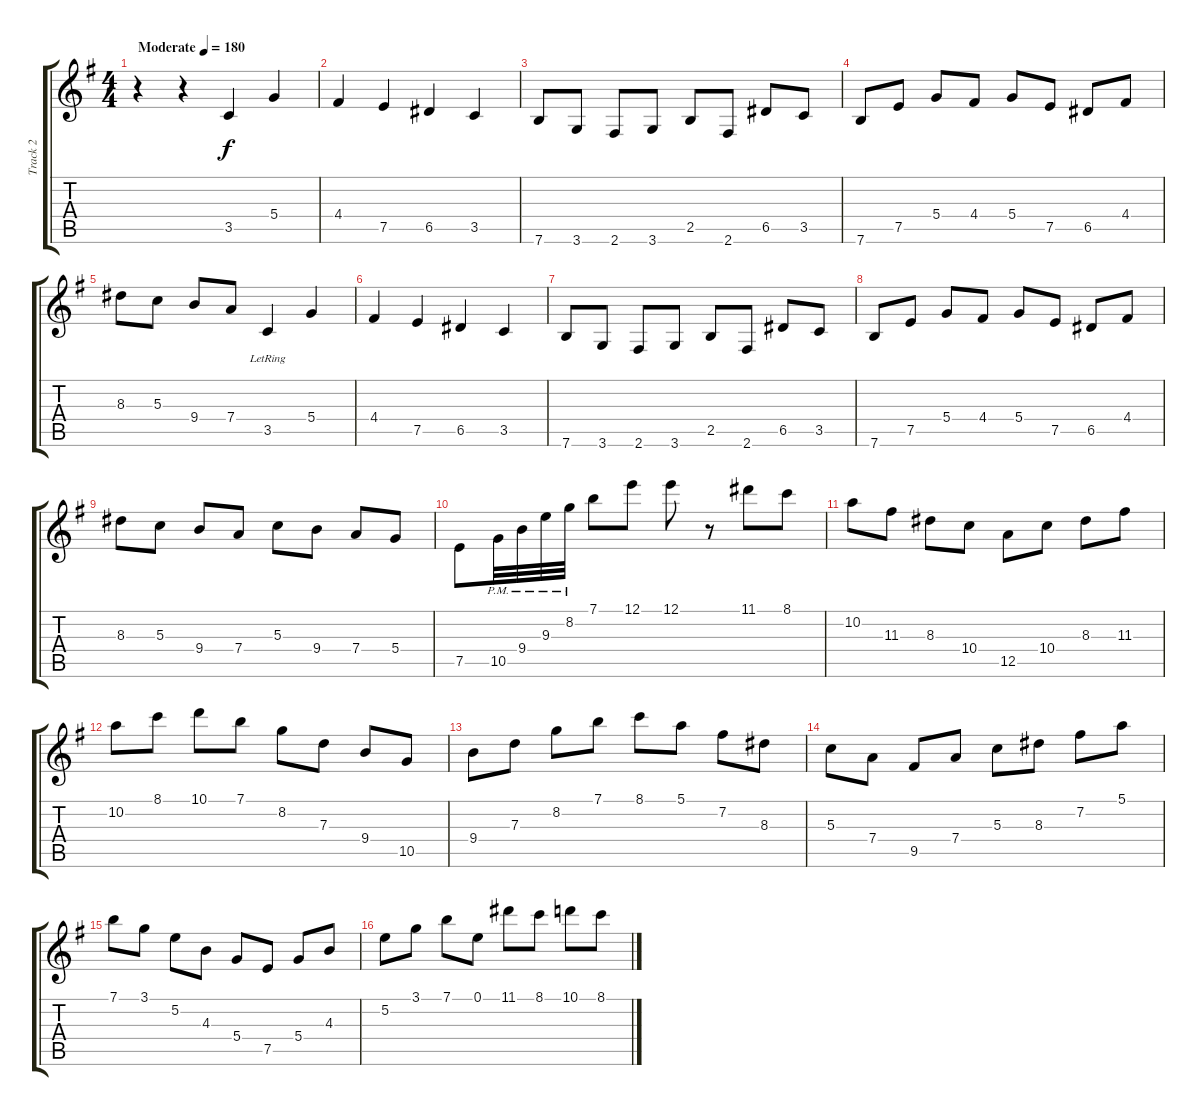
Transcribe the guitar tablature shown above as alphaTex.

\track ("Track 2" "Track 2") {instrument overdrivenguitar}
\staff {score tabs}
\tuning (E4 B3 G3 D3 A2 E2) {hide}
\ts (4 4)
\tempo (180 "Moderate")
\clef g2
\ks g
r.4{dy f instrument overdrivenguitar} r.4 3.5.4 5.4.4 |
4.4.4 7.5.4 6.5.4 3.5.4 |
7.6.8 3.6.8 2.6.8 3.6.8 2.5.8 2.6.8 6.5.8 3.5.8 |
7.6.8 7.5.8 5.4.8 4.4.8 5.4.8 7.5.8 6.5.8 4.4.8 |
8.3.8 5.3.8 9.4.8 7.4.8 3.5{lr}.4 5.4.4 |
4.4.4 7.5.4 6.5.4 3.5.4 |
7.6.8 3.6.8 2.6.8 3.6.8 2.5.8 2.6.8 6.5.8 3.5.8 |
7.6.8 7.5.8 5.4.8 4.4.8 5.4.8 7.5.8 6.5.8 4.4.8 |
8.3.8 5.3.8 9.4.8 7.4.8 5.3.8 9.4.8 7.4.8 5.4.8 |
7.5.8 10.5{pm}.32 9.4{pm}.32 9.3{pm}.32 8.2{pm}.32 7.1.8 12.1.8 12.1.8 r.8 11.1.8 8.1.8 |
10.2.8 11.3.8 8.3.8 10.4.8 12.5.8 10.4.8 8.3.8 11.3.8 |
10.2.8 8.1.8 10.1.8 7.1.8 8.2.8 7.3.8 9.4.8 10.5.8 |
9.4.8 7.3.8 8.2.8 7.1.8 8.1.8 5.1.8 7.2.8 8.3.8 |
5.3.8 7.4.8 9.5.8 7.4.8 5.3.8 8.3.8 7.2.8 5.1.8 |
7.1.8 3.1.8 5.2.8 4.3.8 5.4.8 7.5.8 5.4.8 4.3.8 |
5.2.8 3.1.8 7.1.8 0.1.8 11.1.8 8.1.8 10.1.8 8.1.8
